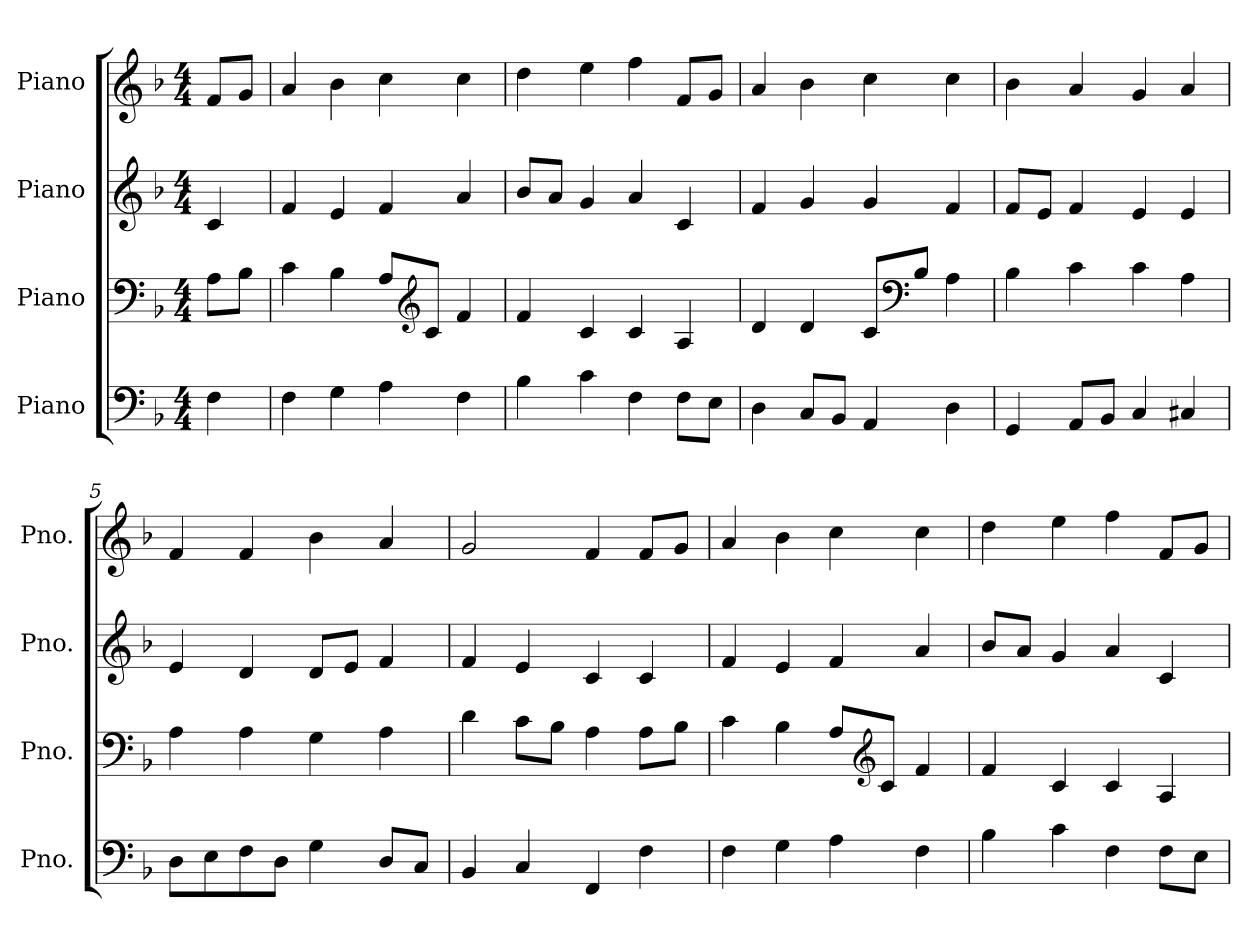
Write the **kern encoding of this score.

**kern	**kern	**kern	**kern
*part4	*part3	*part2	*part1
*staff4	*staff3	*staff2	*staff1
*I"Piano	*I"Piano	*I"Piano	*I"Piano
*I'Pno.	*I'Pno.	*I'Pno.	*I'Pno.
*clefF4	*clefF4	*clefG2	*clefG2
*k[b-]	*k[b-]	*k[b-]	*k[b-]
*M4/4	*M4/4	*M4/4	*M4/4
*MM88	*MM88	*MM88	*MM88
=	=	=	=
4F\	8A\L	4c/	8f/L
.	8B-\J	.	8g/J
=1	=1	=1	=1
4F\	4c\	4f/	4a/
4G\	4B-\	4e/	4b-\
4A\	8A/L	4f/	4cc\
*	*clefG2	*	*
.	8c/J	.	.
4F\	4f/	4a/	4cc\
=2	=2	=2	=2
4B-\	4f/	8b-/L	4dd\
.	.	8a/J	.
4c\	4c/	4g/	4ee\
4F\	4c/	4a/	4ff\
8F\L	4A/	4c/	8f/L
8E\J	.	.	8g/J
=3	=3	=3	=3
4D\	4d/	4f/	4a/
8C/L	4d/	4g/	4b-\
8BB-/J	.	.	.
4AA/	8c/L	4g/	4cc\
*	*clefF4	*	*
.	8B-/J	.	.
4D\	4A\	4f/	4cc\
=4	=4	=4	=4
4GG/	4B-\	8f/L	4b-\
.	.	8e/J	.
8AA/L	4c\	4f/	4a/
8BB-/J	.	.	.
4C/	4c\	4e/	4g/
4C#X/	4A\	4e/	4a/
=5	=5	=5	=5
8D\L	4A\	4e/	4f/
8E\	.	.	.
8F\	4A\	4d/	4f/
8D\J	.	.	.
4G\	4G\	8d/L	4b-\
.	.	8e/J	.
8D/L	4A\	4f/	4a/
8C/J	.	.	.
!!LO:LB:g=z
=6	=6	=6	=6
4BB-/	4d\	4f/	2g/
4C/	8c\L	4e/	.
.	8B-\J	.	.
4FF/	4A\	4c/	4f/
4F\	8A\L	4c/	8f/L
.	8B-\J	.	8g/J
=7	=7	=7	=7
4F\	4c\	4f/	4a/
4G\	4B-\	4e/	4b-\
4A\	8A/L	4f/	4cc\
*	*clefG2	*	*
.	8c/J	.	.
4F\	4f/	4a/	4cc\
=8	=8	=8	=8
4B-\	4f/	8b-/L	4dd\
.	.	8a/J	.
4c\	4c/	4g/	4ee\
4F\	4c/	4a/	4ff\
8F\L	4A/	4c/	8f/L
8E\J	.	.	8g/J
=	=	=	=
*-	*-	*-	*-
